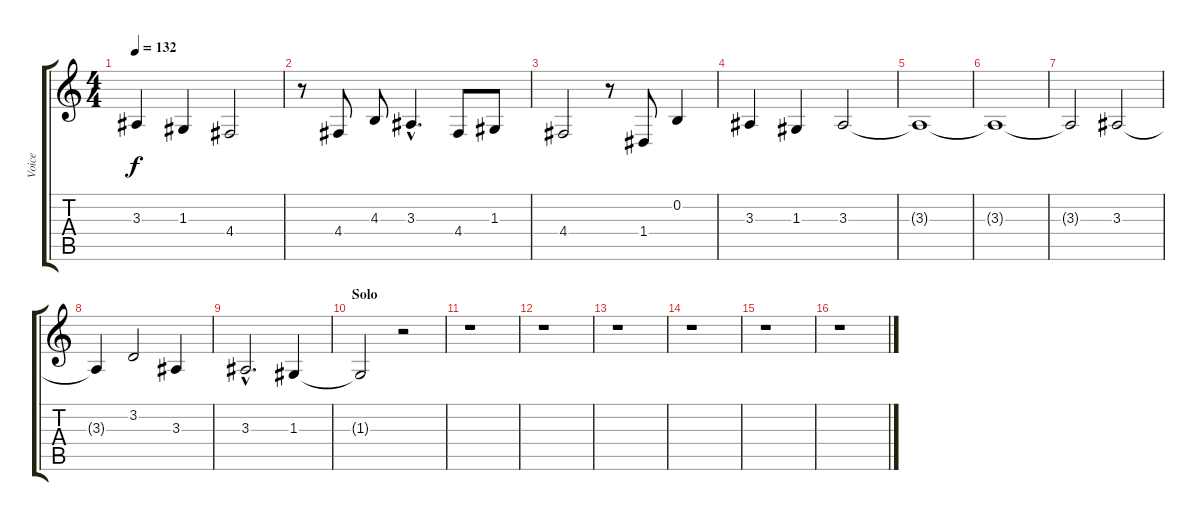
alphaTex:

\track ("Voice" "Voice") {instrument englishhorn}
\staff {score tabs}
\tuning (E4 B3 G3 D3 A2 E2) {hide}
\ts (4 4)
\tempo 132
\clef g2
\ks c
3.3.4{dy f} 1.3.4 4.4.2 |
r.8 4.4.8 4.3.8 3.3{hac}.4{d} 4.4.8 1.3.8 |
4.4.2 r.8 1.4.8 0.2.4 |
3.3.4 1.3.4 3.3.2 |
3.3{t}.1 |
3.3{t}.1 |
3.3{t}.2 3.3.2 |
3.3{t}.4 3.2.2 3.3.4 |
3.3{hac}.2{d} 1.3.4 |
\section ("" "Solo")
1.3{t}.2 r.2 |
r.1 |
r.1 |
r.1 |
r.1 |
r.1 |
r.1
